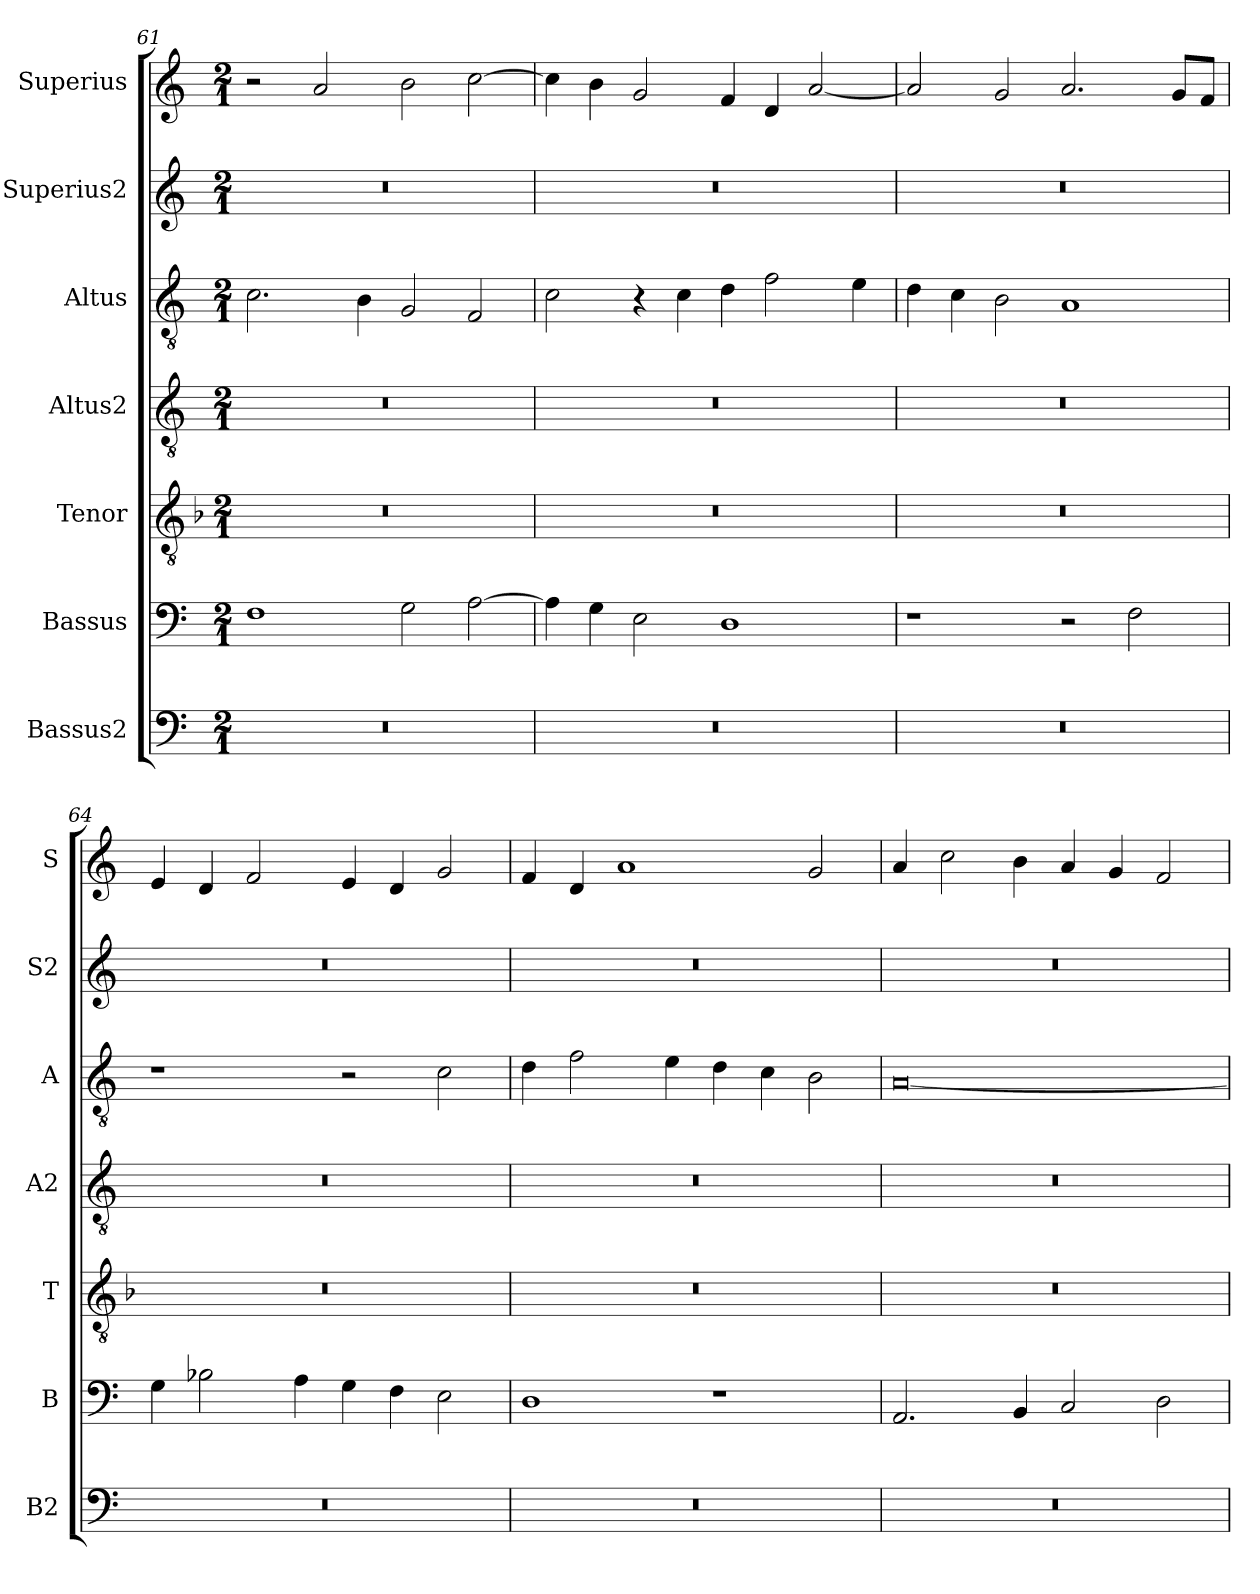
**kern	**kern	**kern	**kern	**kern	**kern	**kern
*part7	*part6	*part5	*part4	*part3	*part2	*part1
*staff7	*staff6	*staff5	*staff4	*staff3	*staff2	*staff1
*I"Bassus2	*I"Bassus	*I"Tenor	*I"Altus2	*I"Altus	*I"Superius2	*I"Superius
*I'B2	*I'B	*I'T	*I'A2	*I'A	*I'S2	*I'S
*clefF4	*clefF4	*clefGv2	*clefGv2	*clefGv2	*clefG2	*clefG2
*k[]	*k[]	*k[b-]	*k[]	*k[]	*k[]	*k[]
*M2/1	*M2/1	*M2/1	*M2/1	*M2/1	*M2/1	*M2/1
=61	=61	=61	=61	=61	=61	=61
0r	1F	0r	0r	2.c\	0r	2r
.	.	.	.	.	.	2a/
.	.	.	.	4B\	.	.
.	2G\	.	.	2G/	.	2b\
.	[2A\	.	.	2F/	.	[2cc\
=62	=62	=62	=62	=62	=62	=62
0r	4A\]	0r	0r	2c\	0r	4cc\]
.	4G\	.	.	.	.	4b\
.	2E\	.	.	4r	.	2g/
.	.	.	.	4c\	.	.
.	1D	.	.	4d\	.	4f/
.	.	.	.	2f\	.	4d/
.	.	.	.	.	.	[2a/
.	.	.	.	4e\	.	.
=63	=63	=63	=63	=63	=63	=63
0r	1r	0r	0r	4d\	0r	2a/]
.	.	.	.	4c\	.	.
.	.	.	.	2B\	.	2g/
.	2r	.	.	1A	.	2.a/
.	2F\	.	.	.	.	.
.	.	.	.	.	.	8g/L
.	.	.	.	.	.	8f/J
=64	=64	=64	=64	=64	=64	=64
0r	4G\	0r	0r	1r	0r	4e/
.	2B-X\	.	.	.	.	4d/
.	.	.	.	.	.	2f/
.	4A\	.	.	.	.	.
.	4G\	.	.	2r	.	4e/
.	4F\	.	.	.	.	4d/
.	2E\	.	.	2c\	.	2g/
=65	=65	=65	=65	=65	=65	=65
0r	1D	0r	0r	4d\	0r	4f/
.	.	.	.	2f\	.	4d/
.	.	.	.	.	.	1a
.	.	.	.	4e\	.	.
.	1r	.	.	4d\	.	.
.	.	.	.	4c\	.	.
.	.	.	.	2B\	.	2g/
=66	=66	=66	=66	=66	=66	=66
0r	2.AA/	0r	0r	[0A	0r	4a/
.	.	.	.	.	.	2cc\
.	4BB/	.	.	.	.	4b\
.	2C/	.	.	.	.	4a/
.	.	.	.	.	.	4g/
.	2D\	.	.	.	.	2f/
=	=	=	=	=	=	=
*-	*-	*-	*-	*-	*-	*-
